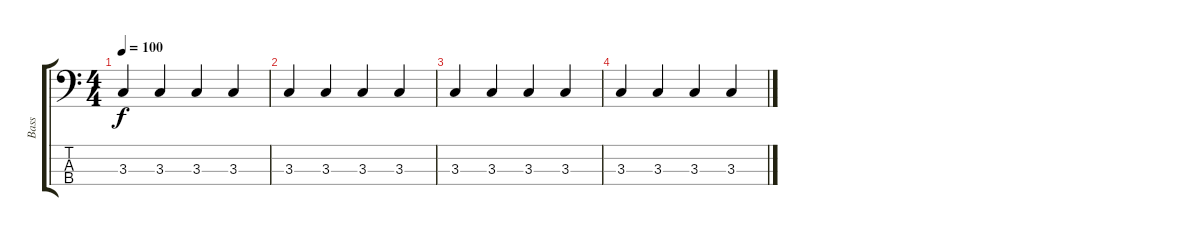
\track ("Bass" "Bass") {instrument electricbassfinger}
\staff {score tabs}
\tuning (G2 D2 A1 E1) {hide}
\ts (4 4)
\tempo 100
\clef f4
\ks c
3.3.4{dy f volume 5} 3.3.4 3.3.4 3.3.4 |
3.3.4 3.3.4 3.3.4 3.3.4 |
3.3.4{volume 2} 3.3.4 3.3.4 3.3.4 |
3.3.4 3.3.4 3.3.4 3.3.4
